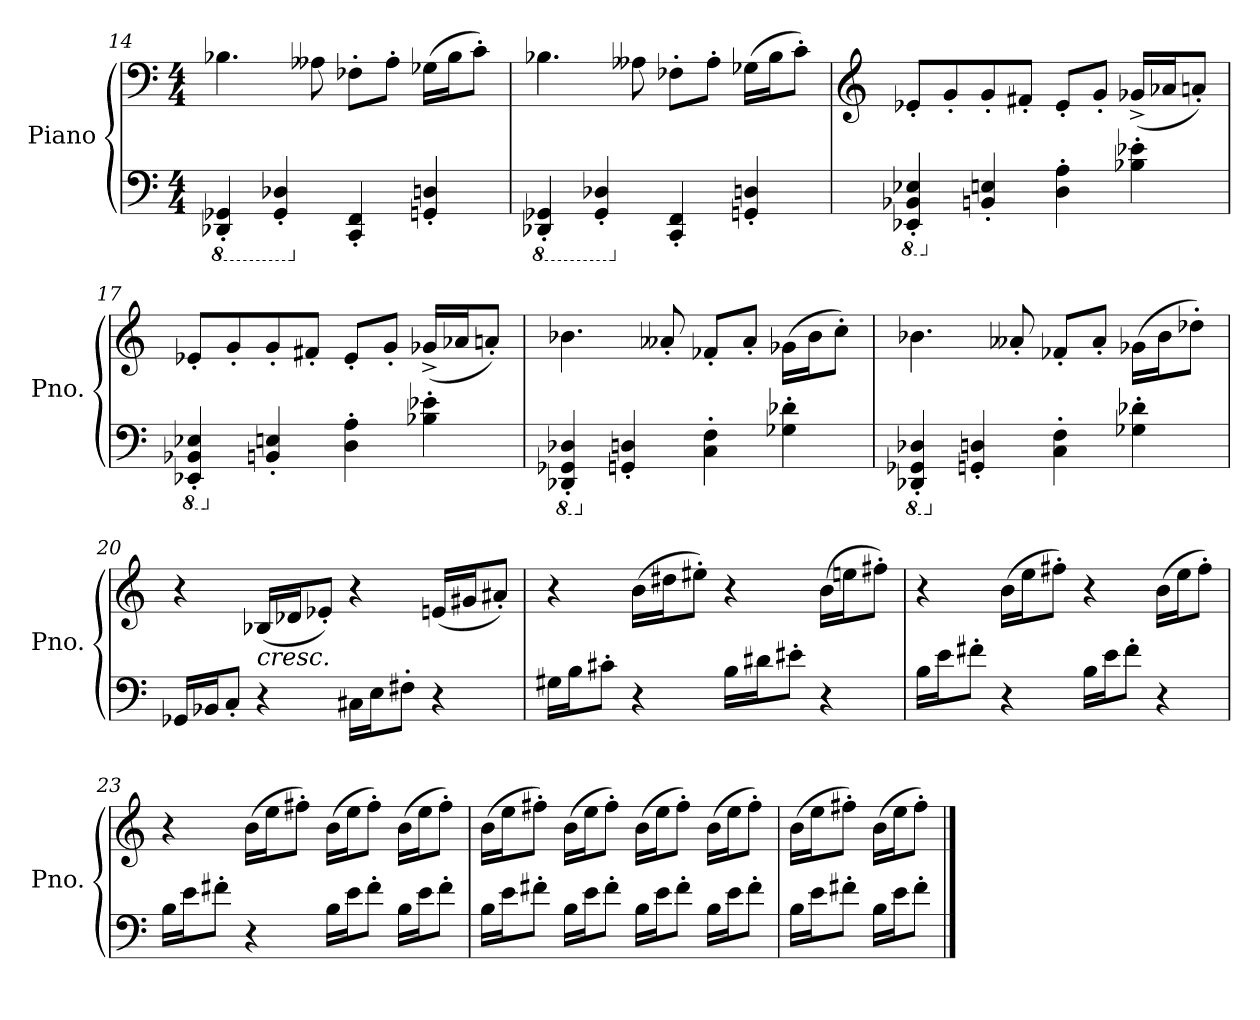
**kern	**kern
*part1	*part1
*staff2	*staff1
*I"Piano	*
*I'Pno.	*
*clefF4	*clefF4
*k[]	*k[]
*M4/4	*M4/4
*8ba	*
=14	=14
4DDD-X/' 4GGG-X/'	4.B-X\
4GGG-/' 4DD-X/'	.
.	8A--X\
*X8ba	*
4CC/' 4FF/'	8F-X'\L
.	8A--'\J
4GG/' 4D/'	(>16G-X\LL
.	16B-\J
.	8c'\J)
!!LO:LB:g=z
=15	=15
*8ba	*
4DDD-X/' 4GGG-X/'	4.B-X\
4GGG-/' 4DD-X/'	.
.	8A--X\
*X8ba	*
4CC/' 4FF/'	8F-X'\L
.	8A--'\J
4GG/' 4D/'	(>16G-X\LL
.	16B-\J
.	8c'\J)
=16	=16
*	*clefG2
*8ba	*
4EEE-X/' 4BBB-X/' 4EE-X/'	8e-X'/L
.	8g'/
*X8ba	*
4BB/' 4E/'	8g'/
.	8f#X'/J
4D\' 4A\'	8e-'/L
.	8g'/J
4B-X\' 4e-X\'	(<16g-X^/LL
.	16a-X/J
.	8an'/J)
=17	=17
*8ba	*
4EEE-X/' 4BBB-X/' 4EE-X/'	8e-X'/L
.	8g'/
*X8ba	*
4BB/' 4E/'	8g'/
.	8f#X'/J
4D\' 4A\'	8e-'/L
.	8g'/J
4B-X\' 4e-X\'	(<16g-X^/LL
.	16a-X/J
.	8an'/J)
!!LO:LB:g=z
=18	=18
*8ba	*
4DDD-X/' 4GGG-X/' 4DD-X/'	4.b-X\
*X8ba	*
4GG/' 4D/'	.
.	8a--X'/
4C\' 4F\'	8f-X'/L
.	8a--'/J
4G-X\' 4d-X\'	(>16g-X\LL
.	16b-\J
.	8cc'\J)
=19	=19
*8ba	*
4DDD-X/' 4GGG-X/' 4DD-X/'	4.b-X\
*X8ba	*
4GG/' 4D/'	.
.	8a--X'/
4C\' 4F\'	8f-X'/L
.	8a--'/J
4G-X\' 4d-X\'	(>16g-X\LL
.	16b-\J
.	8dd-X'\J)
=20	=20
16GG-X/LL	4r
16BB-X/J	.
8C'/J	.
!	!LO:TX:b:i:t=cresc.
4r	(<16B-X/LL
.	16d-X/J
.	8e-X'/J)
16C#X\LL	4r
16E\J	.
8F#X'\J	.
4r	(<16en/LL
.	16g#X/J
.	8a#X'/J)
!!LO:PB:g=z
=21	=21
16G#X\LL	4r
16B\J	.
8c#X'\J	.
4r	(>16b\LL
.	16dd#X\J
.	8ee#X'\J)
16B\LL	4r
16d#X\J	.
8e#X'\J	.
4r	(>16b\LL
.	16een\J
.	8ff#X'\J)
=22	=22
16B\LL	4r
16e\J	.
8f#X'\J	.
4r	(>16b\LL
.	16ee\J
.	8ff#X'\J)
16B\LL	4r
16e\J	.
8f#'\J	.
4r	(>16b\LL
.	16ee\J
.	8ff#'\J)
!!LO:LB:g=z
=23	=23
16B\LL	4r
16e\J	.
8f#X'\J	.
4r	(>16b\LL
.	16ee\J
.	8ff#X'\J)
16B\LL	(>16b\LL
16e\J	16ee\J
8f#'\J	8ff#'\J)
16B\LL	(>16b\LL
16e\J	16ee\J
8f#'\J	8ff#'\J)
=24	=24
16B\LL	(>16b\LL
16e\J	16ee\J
8f#X'\J	8ff#X'\J)
16B\LL	(>16b\LL
16e\J	16ee\J
8f#'\J	8ff#'\J)
16B\LL	(>16b\LL
16e\J	16ee\J
8f#'\J	8ff#'\J)
16B\LL	(>16b\LL
16e\J	16ee\J
8f#'\J	8ff#'\J)
=25	=25
16B\LL	(>16b\LL
16e\J	16ee\J
8f#X'\J	8ff#X'\J)
16B\LL	(>16b\LL
16e\J	16ee\J
8f#'\J	8ff#'\J)
==	==
*-	*-
